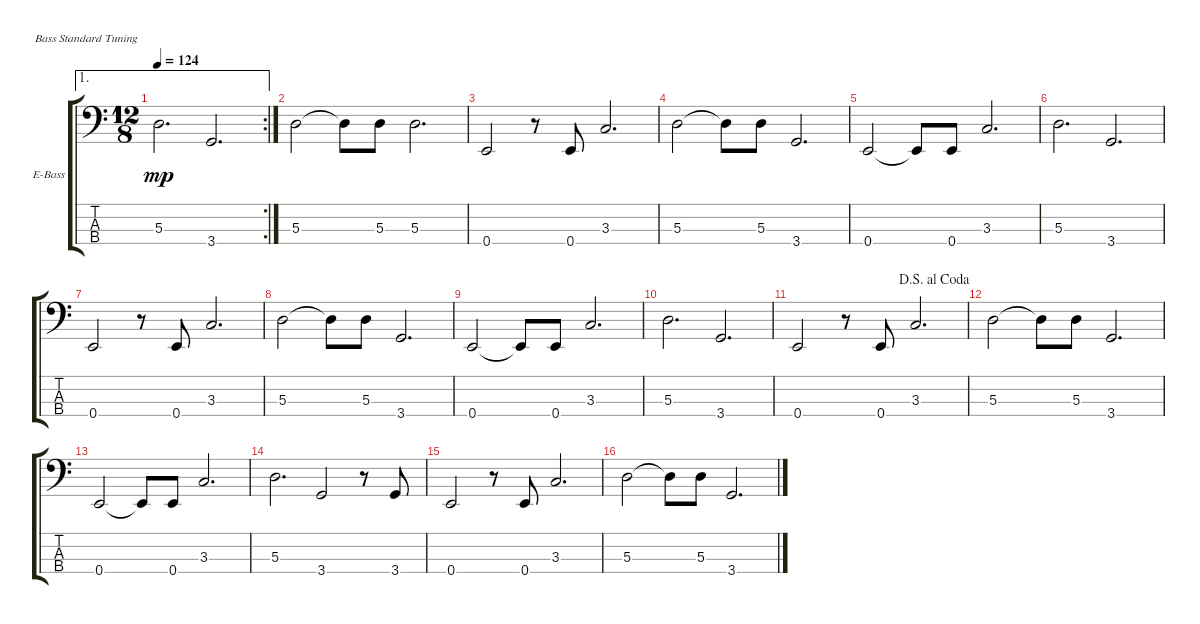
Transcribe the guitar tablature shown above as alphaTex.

\defaultSystemsLayout 4
\bracketExtendMode groupsimilarinstruments
\firstSystemTrackNameOrientation horizontal
\otherSystemsTrackNameOrientation horizontal
\track ("Electric Bass" "E-Bass") {instrument electricbassfinger}
\staff {score tabs}
\tuning (G2 D2 A1 E1)
\ae 1
\rc 2
\ts (12 8)
\tempo 124
\clef f4
\ks c
5.3.2{d dy mp} 3.4.2{d} |
5.3.2 5.3{t}.8 5.3.8 5.3.2{d} |
0.4.2 r.8 0.4.8 3.3.2{d} |
5.3.2 5.3{t}.8 5.3.8 3.4.2{d} |
0.4.2 0.4{t}.8 0.4.8 3.3.2{d} |
5.3.2{d} 3.4.2{d} |
0.4.2 r.8 0.4.8 3.3.2{d} |
5.3.2 5.3{t}.8 5.3.8 3.4.2{d} |
0.4.2 0.4{t}.8 0.4.8 3.3.2{d} |
5.3.2{d} 3.4.2{d} |
\jump dalsegnoalcoda
0.4.2 r.8 0.4.8 3.3.2{d} |
5.3.2 5.3{t}.8 5.3.8 3.4.2{d} |
0.4.2 0.4{t}.8 0.4.8 3.3.2{d} |
5.3.2{d} 3.4.2 r.8 3.4.8 |
0.4.2 r.8 0.4.8 3.3.2{d} |
5.3.2 5.3{t}.8 5.3.8 3.4.2{d}
